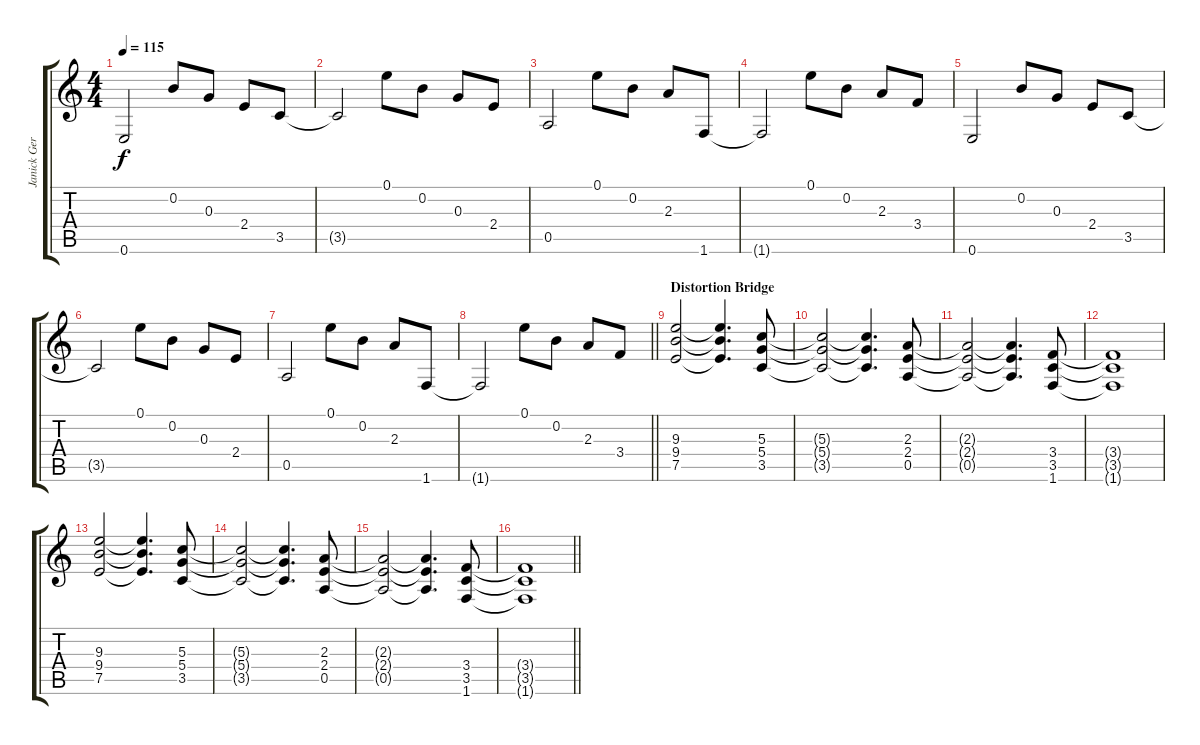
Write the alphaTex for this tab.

\track ("Janick Gers" "Janick Ger") {instrument distortionguitar}
\staff {score tabs}
\tuning (E4 B3 G3 D3 A2 E2) {hide}
\ts (4 4)
\tempo 115
\clef g2
\ks c
0.6.2{dy f} 0.2.8 0.3.8 2.4.8 3.5.8 |
3.5{t}.2 0.1.8 0.2.8 0.3.8 2.4.8 |
0.5.2 0.1.8 0.2.8 2.3.8 1.6.8 |
1.6{t}.2 0.1.8 0.2.8 2.3.8 3.4.8 |
0.6.2 0.2.8 0.3.8 2.4.8 3.5.8 |
3.5{t}.2 0.1.8 0.2.8 0.3.8 2.4.8 |
0.5.2 0.1.8 0.2.8 2.3.8 1.6.8 |
\barLineRight lightlight
1.6{t}.2 0.1.8 0.2.8 2.3.8 3.4.8 |
\section ("" "Distortion Bridge")
(9.3 9.4 7.5).2{volume 13 instrument distortionguitar} (9.3{t} 9.4{t} 7.5{t}).4{d} (5.3 5.4 3.5).8 |
(5.3{t} 5.4{t} 3.5{t}).2 (5.3{t} 5.4{t} 3.5{t}).4{d} (2.3 2.4 0.5).8 |
(2.3{t} 2.4{t} 0.5{t}).2 (2.3{t} 2.4{t} 0.5{t}).4{d} (3.4 3.5 1.6).8 |
(3.4{t} 3.5{t} 1.6{t}).1 |
(9.3 9.4 7.5).2 (9.3{t} 9.4{t} 7.5{t}).4{d} (5.3 5.4 3.5).8 |
(5.3{t} 5.4{t} 3.5{t}).2 (5.3{t} 5.4{t} 3.5{t}).4{d} (2.3 2.4 0.5).8 |
(2.3{t} 2.4{t} 0.5{t}).2 (2.3{t} 2.4{t} 0.5{t}).4{d} (3.4 3.5 1.6).8 |
\barLineRight lightlight
(3.4{t} 3.5{t} 1.6{t}).1
